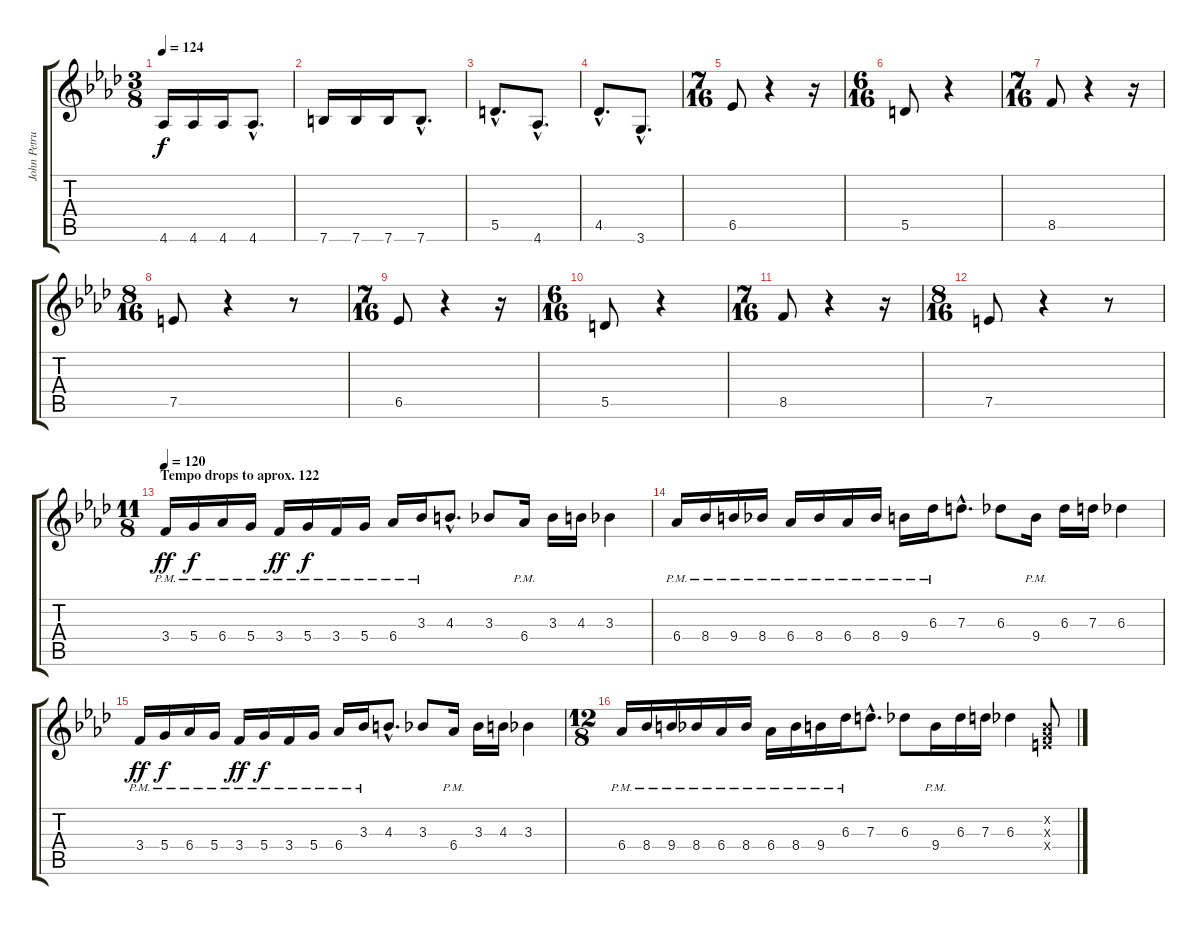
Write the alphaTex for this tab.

\track ("John Petrucci - Guitar 1 w/dist." "John Petru") {instrument distortionguitar}
\staff {score tabs}
\tuning (E4 B3 G3 D3 A2 E2) {hide}
\ts (3 8)
\tempo 124
\clef g2
\ks ab
4.6.16{dy f} 4.6.16 4.6.16 4.6{hac}.8{d} |
7.6.16 7.6.16 7.6.16 7.6{hac}.8{d} |
5.5{hac}.8{d} 4.6{hac}.8{d} |
4.5{hac}.8{d} 3.6{hac}.8{d} |
\ts (7 16)
6.5.8 r.4 r.16 |
\ts (6 16)
5.5.8 r.4 |
\ts (7 16)
8.5.8 r.4 r.16 |
\ts (8 16)
7.5.8 r.4 r.8 |
\ts (7 16)
6.5.8 r.4 r.16 |
\ts (6 16)
5.5.8 r.4 |
\ts (7 16)
8.5.8 r.4 r.16 |
\ts (8 16)
7.5.8 r.4 r.8 |
\ts (11 8)
\section ("" "Tempo drops to aprox. 122")
\tempo 122
\tempo 120
3.4{pm}.16{dy ff volume 16} 5.4{pm}.16{dy f} 6.4{pm}.16 5.4{pm}.16 3.4{pm}.16{dy ff} 5.4{pm}.16{dy f} 3.4{pm}.16 5.4{pm}.16 6.4{pm}.16 3.3{pm}.16 4.3{hac}.8{d} 3.3.8 6.4{pm}.16 3.3.16 4.3.16 3.3.4 |
6.4{pm}.16 8.4{pm}.16 9.4{pm}.16 8.4{pm}.16 6.4{pm}.16 8.4{pm}.16 6.4{pm}.16 8.4{pm}.16 9.4{pm}.16 6.3{pm}.16 7.3{hac}.8{d} 6.3.8 9.4{pm}.16 6.3.16 7.3.16 6.3.4 |
3.4{pm}.16{dy ff} 5.4{pm}.16{dy f} 6.4{pm}.16 5.4{pm}.16 3.4{pm}.16{dy ff} 5.4{pm}.16{dy f} 3.4{pm}.16 5.4{pm}.16 6.4{pm}.16 3.3{pm}.16 4.3{hac}.8{d} 3.3.8 6.4{pm}.16 3.3.16 4.3.16 3.3.4 |
\ts (12 8)
6.4{pm}.16 8.4{pm}.16 9.4{pm}.16 8.4{pm}.16 6.4{pm}.16 8.4{pm}.16 6.4{pm}.16 8.4{pm}.16 9.4{pm}.16 6.3{pm}.16 7.3{hac}.8{d} 6.3.8 9.4{pm}.16 6.3.16 7.3.16 6.3.4 (0.2{x} 0.3{x} 2.4{x}).8
